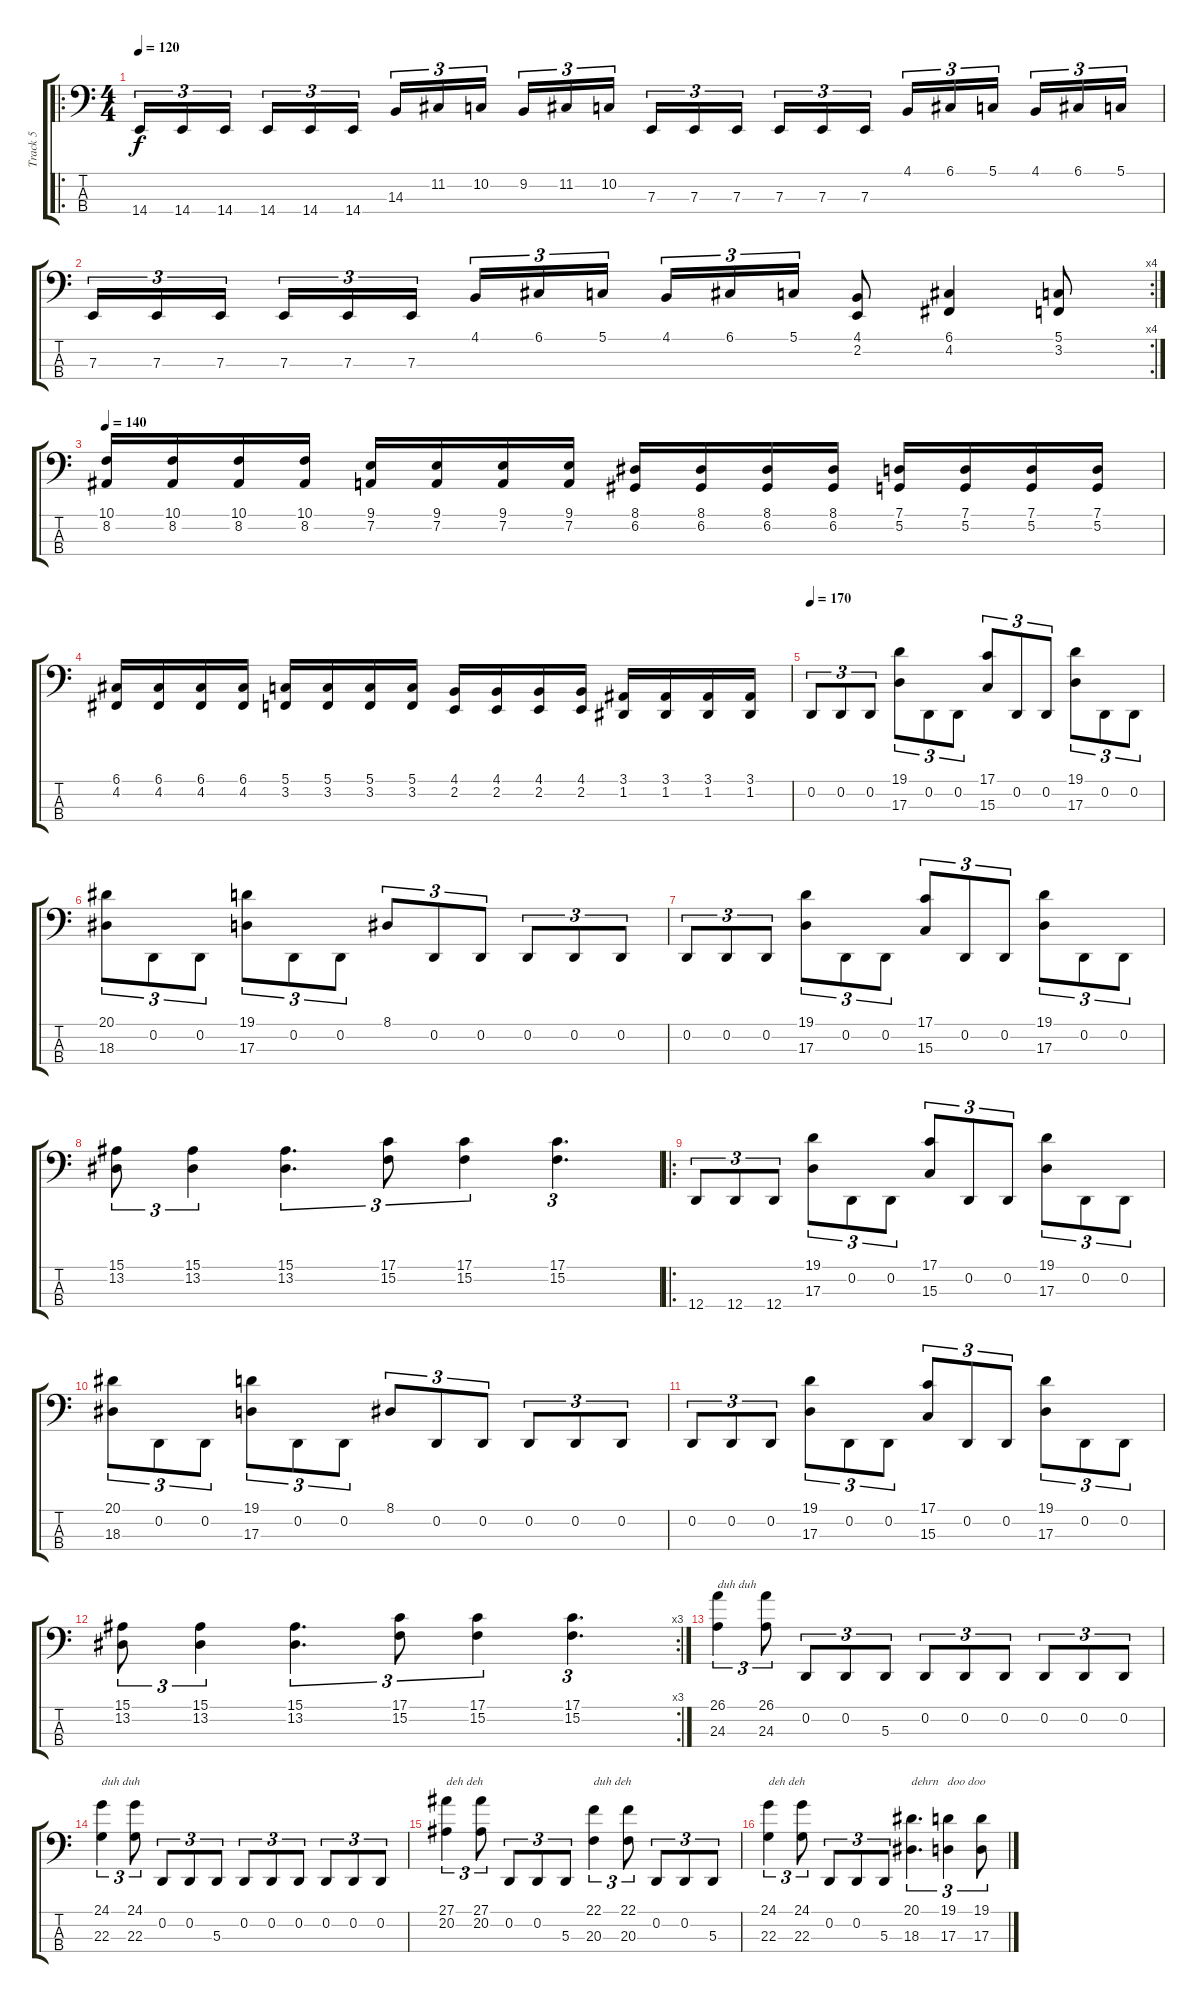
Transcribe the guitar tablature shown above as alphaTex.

\track ("Track 5" "Track 5") {instrument electricbassfinger}
\staff {score tabs}
\tuning (G1 D1 A0 D0) {hide}
\ro
\ts (4 4)
\tempo 120
\clef f4
\ks c
14.4.16{tu (3 2) dy f} 14.4.16{tu (3 2)} 14.4.16{tu (3 2) beam splitsecondary} 14.4.16{tu (3 2)} 14.4.16{tu (3 2)} 14.4.16{tu (3 2)} 14.3.16{tu (3 2)} 11.2.16{tu (3 2)} 10.2.16{tu (3 2) beam splitsecondary} 9.2.16{tu (3 2)} 11.2.16{tu (3 2)} 10.2.16{tu (3 2)} 7.3.16{tu (3 2)} 7.3.16{tu (3 2)} 7.3.16{tu (3 2) beam splitsecondary} 7.3.16{tu (3 2)} 7.3.16{tu (3 2)} 7.3.16{tu (3 2)} 4.1.16{tu (3 2)} 6.1.16{tu (3 2)} 5.1.16{tu (3 2) beam splitsecondary} 4.1.16{tu (3 2)} 6.1.16{tu (3 2)} 5.1.16{tu (3 2)} |
\rc 4
7.3.16{tu (3 2)} 7.3.16{tu (3 2)} 7.3.16{tu (3 2) beam splitsecondary} 7.3.16{tu (3 2)} 7.3.16{tu (3 2)} 7.3.16{tu (3 2)} 4.1.16{tu (3 2)} 6.1.16{tu (3 2)} 5.1.16{tu (3 2) beam splitsecondary} 4.1.16{tu (3 2)} 6.1.16{tu (3 2)} 5.1.16{tu (3 2)} (4.1 2.2).8 (6.1 4.2).4 (5.1 3.2).8 |
\tempo 140
(10.1 8.2).16 (10.1 8.2).16 (10.1 8.2).16 (10.1 8.2).16 (9.1 7.2).16 (9.1 7.2).16 (9.1 7.2).16 (9.1 7.2).16 (8.1 6.2).16 (8.1 6.2).16 (8.1 6.2).16 (8.1 6.2).16 (7.1 5.2).16 (7.1 5.2).16 (7.1 5.2).16 (7.1 5.2).16 |
(6.1 4.2).16 (6.1 4.2).16 (6.1 4.2).16 (6.1 4.2).16 (5.1 3.2).16 (5.1 3.2).16 (5.1 3.2).16 (5.1 3.2).16 (4.1 2.2).16 (4.1 2.2).16 (4.1 2.2).16 (4.1 2.2).16 (3.1 1.2).16 (3.1 1.2).16 (3.1 1.2).16 (3.1 1.2).16 |
\tempo 170
0.2.8{tu (3 2)} 0.2.8{tu (3 2)} 0.2.8{tu (3 2)} (19.1 17.3).8{tu (3 2)} 0.2.8{tu (3 2)} 0.2.8{tu (3 2)} (17.1 15.3).8{tu (3 2)} 0.2.8{tu (3 2)} 0.2.8{tu (3 2)} (19.1 17.3).8{tu (3 2)} 0.2.8{tu (3 2)} 0.2.8{tu (3 2)} |
(20.1 18.3).8{tu (3 2)} 0.2.8{tu (3 2)} 0.2.8{tu (3 2)} (19.1 17.3).8{tu (3 2)} 0.2.8{tu (3 2)} 0.2.8{tu (3 2)} 8.1.8{tu (3 2)} 0.2.8{tu (3 2)} 0.2.8{tu (3 2)} 0.2.8{tu (3 2)} 0.2.8{tu (3 2)} 0.2.8{tu (3 2)} |
0.2.8{tu (3 2)} 0.2.8{tu (3 2)} 0.2.8{tu (3 2)} (19.1 17.3).8{tu (3 2)} 0.2.8{tu (3 2)} 0.2.8{tu (3 2)} (17.1 15.3).8{tu (3 2)} 0.2.8{tu (3 2)} 0.2.8{tu (3 2)} (19.1 17.3).8{tu (3 2)} 0.2.8{tu (3 2)} 0.2.8{tu (3 2)} |
(15.1 13.2).8{tu (3 2)} (15.1 13.2).4{tu (3 2)} (15.1 13.2).4{d tu (3 2)} (17.1 15.2).8{tu (3 2)} (17.1 15.2).4{tu (3 2)} (17.1 15.2).4{d tu (3 2)} |
\ro
12.4.8{tu (3 2)} 12.4.8{tu (3 2)} 12.4.8{tu (3 2)} (19.1 17.3).8{tu (3 2)} 0.2.8{tu (3 2)} 0.2.8{tu (3 2)} (17.1 15.3).8{tu (3 2)} 0.2.8{tu (3 2)} 0.2.8{tu (3 2)} (19.1 17.3).8{tu (3 2)} 0.2.8{tu (3 2)} 0.2.8{tu (3 2)} |
(20.1 18.3).8{tu (3 2)} 0.2.8{tu (3 2)} 0.2.8{tu (3 2)} (19.1 17.3).8{tu (3 2)} 0.2.8{tu (3 2)} 0.2.8{tu (3 2)} 8.1.8{tu (3 2)} 0.2.8{tu (3 2)} 0.2.8{tu (3 2)} 0.2.8{tu (3 2)} 0.2.8{tu (3 2)} 0.2.8{tu (3 2)} |
0.2.8{tu (3 2)} 0.2.8{tu (3 2)} 0.2.8{tu (3 2)} (19.1 17.3).8{tu (3 2)} 0.2.8{tu (3 2)} 0.2.8{tu (3 2)} (17.1 15.3).8{tu (3 2)} 0.2.8{tu (3 2)} 0.2.8{tu (3 2)} (19.1 17.3).8{tu (3 2)} 0.2.8{tu (3 2)} 0.2.8{tu (3 2)} |
\rc 3
(15.1 13.2).8{tu (3 2)} (15.1 13.2).4{tu (3 2)} (15.1 13.2).4{d tu (3 2)} (17.1 15.2).8{tu (3 2)} (17.1 15.2).4{tu (3 2)} (17.1 15.2).4{d tu (3 2)} |
(26.1 24.3).4{tu (3 2) txt "duh duh"} (26.1 24.3).8{tu (3 2)} 0.2.8{tu (3 2)} 0.2.8{tu (3 2)} 5.3.8{tu (3 2)} 0.2.8{tu (3 2)} 0.2.8{tu (3 2)} 0.2.8{tu (3 2)} 0.2.8{tu (3 2)} 0.2.8{tu (3 2)} 0.2.8{tu (3 2)} |
(24.1 22.3).4{tu (3 2) txt "duh duh"} (24.1 22.3).8{tu (3 2)} 0.2.8{tu (3 2)} 0.2.8{tu (3 2)} 5.3.8{tu (3 2)} 0.2.8{tu (3 2)} 0.2.8{tu (3 2)} 0.2.8{tu (3 2)} 0.2.8{tu (3 2)} 0.2.8{tu (3 2)} 0.2.8{tu (3 2)} |
(27.1 20.2).4{tu (3 2) txt "deh deh"} (27.1 20.2).8{tu (3 2)} 0.2.8{tu (3 2)} 0.2.8{tu (3 2)} 5.3.8{tu (3 2)} (22.1 20.3).4{tu (3 2) txt "duh deh"} (22.1 20.3).8{tu (3 2)} 0.2.8{tu (3 2)} 0.2.8{tu (3 2)} 5.3.8{tu (3 2)} |
(24.1 22.3).4{tu (3 2) txt "deh deh"} (24.1 22.3).8{tu (3 2)} 0.2.8{tu (3 2)} 0.2.8{tu (3 2)} 5.3.8{tu (3 2)} (20.1 18.3).4{d tu (3 2) txt "dehrn   doo doo"} (19.1 17.3).4{tu (3 2)} (19.1 17.3).8{tu (3 2)}
